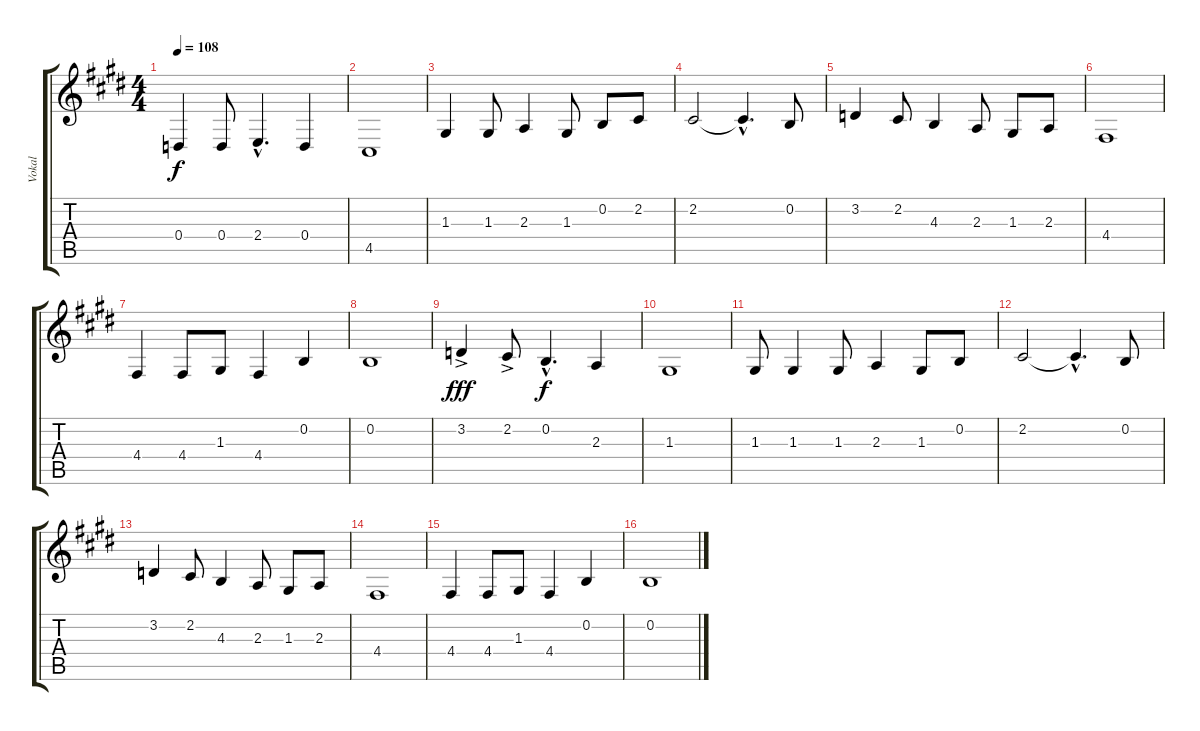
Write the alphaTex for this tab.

\track ("Vokal" "Vokal") {instrument choiraahs}
\staff {score tabs}
\tuning (E4 B3 G3 D3 A2 E2) {hide}
\ts (4 4)
\tempo 108
\clef g2
\ks c#minor
0.4.4{dy f} 0.4.8 2.4{hac}.4{d} 0.4.4 |
4.5.1 |
1.3.4 1.3.8 2.3.4 1.3.8 0.2.8 2.2.8 |
2.2.2 2.2{hac t}.4{d} 0.2.8 |
3.2.4 2.2.8 4.3.4 2.3.8 1.3.8 2.3.8 |
4.4.1 |
4.4.4{balance 11} 4.4.8 1.3.8 4.4.4 0.2.4 |
0.2.1 |
3.2{ac}.4{dy fff} 2.2{ac}.8 0.2{hac}.4{d dy f} 2.3.4 |
1.3.1 |
1.3.8 1.3.4 1.3.8 2.3.4 1.3.8 0.2.8 |
2.2.2 2.2{hac t}.4{d} 0.2.8 |
3.2.4 2.2.8 4.3.4 2.3.8 1.3.8 2.3.8 |
4.4.1 |
4.4.4 4.4.8 1.3.8 4.4.4 0.2.4 |
0.2.1
